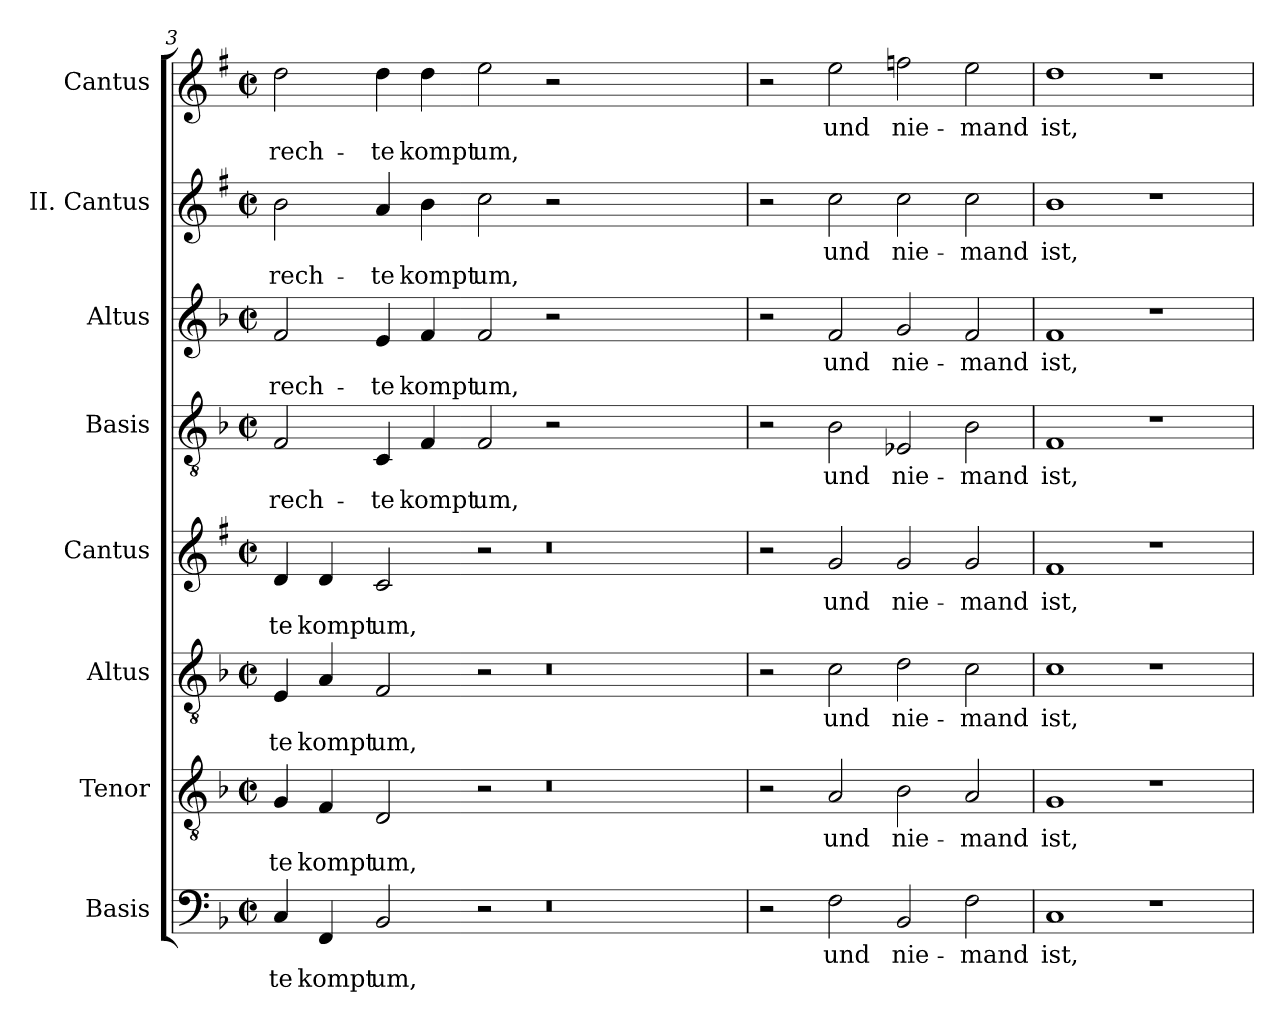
**kern	**text	**text	**kern	**text	**text	**kern	**text	**text	**kern	**text	**text	**kern	**text	**text	**kern	**text	**text	**kern	**text	**text	**kern	**text	**text
*part8	*part8	*part8	*part7	*part7	*part7	*part6	*part6	*part6	*part5	*part5	*part5	*part4	*part4	*part4	*part3	*part3	*part3	*part2	*part2	*part2	*part1	*part1	*part1
*staff8	*staff8	*staff8	*staff7	*staff7	*staff7	*staff6	*staff6	*staff6	*staff5	*staff5	*staff5	*staff4	*staff4	*staff4	*staff3	*staff3	*staff3	*staff2	*staff2	*staff2	*staff1	*staff1	*staff1
*I"Basis	*	*	*I"Tenor	*	*	*I"Altus	*	*	*I"Cantus	*	*	*I"Basis	*	*	*I"Altus	*	*	*I"II. Cantus	*	*	*I"Cantus	*	*
*clefF4	*	*	*clefGv2	*	*	*clefGv2	*	*	*clefG2	*	*	*clefGv2	*	*	*clefG2	*	*	*clefG2	*	*	*clefG2	*	*
*	*	*	*	*	*	*	*	*	*ITrd1c2	*	*	*	*	*	*	*	*	*ITrd1c2	*	*	*ITrd1c2	*	*
*k[b-]	*	*	*k[b-]	*	*	*k[b-]	*	*	*k[b-]	*	*	*k[b-]	*	*	*k[b-]	*	*	*k[b-]	*	*	*k[b-]	*	*
*F:	*	*	*F:	*	*	*F:	*	*	*F:	*	*	*F:	*	*	*F:	*	*	*F:	*	*	*F:	*	*
*M4/2	*	*	*M4/2	*	*	*M4/2	*	*	*M4/2	*	*	*M4/2	*	*	*M4/2	*	*	*M4/2	*	*	*M4/2	*	*
*met(c|)	*	*	*met(c|)	*	*	*met(c|)	*	*	*met(c|)	*	*	*met(c|)	*	*	*met(c|)	*	*	*met(c|)	*	*	*met(c|)	*	*
=3A	=3A	=3A	=3A	=3A	=3A	=3A	=3A	=3A	=3A	=3A	=3A	=3A	=3A	=3A	=3A	=3A	=3A	=3A	=3A	=3A	=3A	=3A	=3A
!	!	!LO:LY:b	!	!	!LO:LY:b	!	!	!LO:LY:b	!	!	!LO:LY:b	!	!	!LO:LY:b	!	!	!LO:LY:b	!	!	!LO:LY:b	!	!	!LO:LY:b
4C	.	-te	4G	.	-te	4E	.	-te	4c	.	-te	2F	.	-rech-	2f	.	-rech-	2a	.	-rech-	2cc	.	-rech-
!	!	!LO:LY:b	!	!	!LO:LY:b	!	!	!LO:LY:b	!	!	!LO:LY:b	!	!	!	!	!	!	!	!	!	!	!	!
4FF	.	kompt	4F	.	kompt	4A	.	kompt	4c	.	kompt	.	.	.	.	.	.	.	.	.	.	.	.
!	!	!LO:LY:b	!	!	!LO:LY:b	!	!	!LO:LY:b	!	!	!LO:LY:b	!	!	!LO:LY:b	!	!	!LO:LY:b	!	!	!LO:LY:b	!	!	!LO:LY:b
2BB-	.	um,	2D	.	um,	2F	.	um,	2B-	.	um,	4C	.	-te	4e	.	-te	4g	.	-te	4cc	.	-te
!	!	!	!	!	!	!	!	!	!	!	!	!	!	!LO:LY:b	!	!	!LO:LY:b	!	!	!LO:LY:b	!	!	!LO:LY:b
.	.	.	.	.	.	.	.	.	.	.	.	4F	.	kompt	4f	.	kompt	4a	.	kompt	4cc	.	kompt
!	!	!	!	!	!	!	!	!	!	!	!	!	!	!LO:LY:b	!	!	!LO:LY:b	!	!	!LO:LY:b	!	!	!LO:LY:b
2r	.	.	2r	.	.	2r	.	.	2r	.	.	2F	.	um,	2f	.	um,	2b-	.	um,	2dd	.	um,
0r	.	.	0r	.	.	0r	.	.	0r	.	.	2r	.	.	2r	.	.	2r	.	.	2r	.	.
.	.	.	.	.	.	.	.	.	.	.	.	1.ryy	.	.	1.ryy	.	.	1.ryy	.	.	1.ryy	.	.
=4A	=4A	=4A	=4A	=4A	=4A	=4A	=4A	=4A	=4A	=4A	=4A	=4A	=4A	=4A	=4A	=4A	=4A	=4A	=4A	=4A	=4A	=4A	=4A
2r	.	.	2r	.	.	2r	.	.	2r	.	.	2r	.	.	2r	.	.	2r	.	.	2r	.	.
!	!LO:LY:b	!	!	!LO:LY:b	!	!	!LO:LY:b	!	!	!LO:LY:b	!	!	!LO:LY:b	!	!	!LO:LY:b	!	!	!LO:LY:b	!	!	!LO:LY:b	!
2F	und	.	2A	und	.	2c	und	.	2f	und	.	2B-	und	.	2f	und	.	2b-	und	.	2dd	und	.
!	!LO:LY:b	!	!	!LO:LY:b	!	!	!LO:LY:b	!	!	!LO:LY:b	!	!	!LO:LY:b	!	!	!LO:LY:b	!	!	!LO:LY:b	!	!	!LO:LY:b	!
2BB-	nie-	.	2B-	nie-	.	2d	nie-	.	2f	nie-	.	2E-X	nie-	.	2g	nie-	.	2b-	nie-	.	2ee-X	nie-	.
!	!LO:LY:b	!	!	!LO:LY:b	!	!	!LO:LY:b	!	!	!LO:LY:b	!	!	!LO:LY:b	!	!	!LO:LY:b	!	!	!LO:LY:b	!	!	!LO:LY:b	!
2F	-mand	.	2A	-mand	.	2c	-mand	.	2f	-mand	.	2B-	-mand	.	2f	-mand	.	2b-	-mand	.	2dd	-mand	.
=5	=5	=5	=5	=5	=5	=5	=5	=5	=5	=5	=5	=5	=5	=5	=5	=5	=5	=5	=5	=5	=5	=5	=5
!	!LO:LY:b	!	!	!LO:LY:b	!	!	!LO:LY:b	!	!	!LO:LY:b	!	!	!LO:LY:b	!	!	!LO:LY:b	!	!	!LO:LY:b	!	!	!LO:LY:b	!
1C	ist,	.	1G	ist,	.	1c	ist,	.	1e	ist,	.	1F	ist,	.	1f	ist,	.	1a	ist,	.	1cc	ist,	.
1r	.	.	1r	.	.	1r	.	.	1r	.	.	1r	.	.	1r	.	.	1r	.	.	1r	.	.
=	=	=	=	=	=	=	=	=	=	=	=	=	=	=	=	=	=	=	=	=	=	=	=
*-	*-	*-	*-	*-	*-	*-	*-	*-	*-	*-	*-	*-	*-	*-	*-	*-	*-	*-	*-	*-	*-	*-	*-
